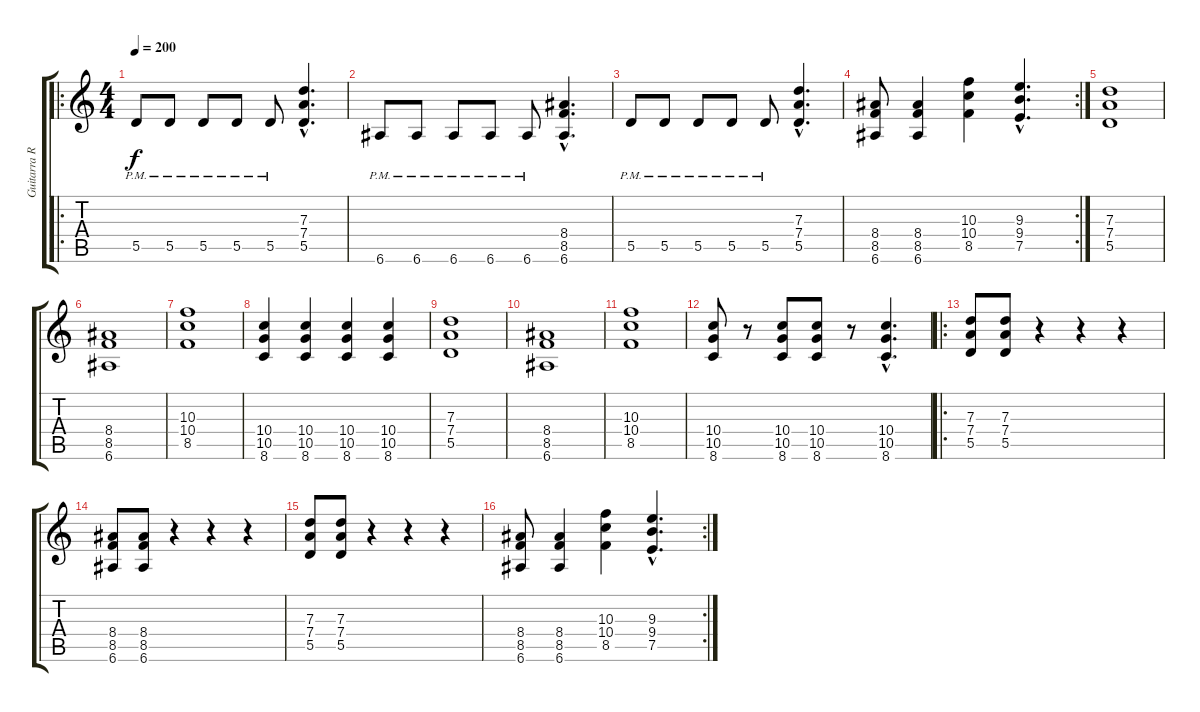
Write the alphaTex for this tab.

\track ("Guitarra Rítmica" "Guitarra R") {instrument electricguitarclean}
\staff {score tabs}
\tuning (E4 B3 G3 D3 A2 E2) {hide}
\ro
\ts (4 4)
\tempo 200
\clef g2
\ks c
5.5{pm}.8{dy f} 5.5{pm}.8 5.5{pm}.8 5.5{pm}.8 5.5{pm}.8 (7.3{hac} 7.4{hac} 5.5{hac}).4{d} |
6.6{pm}.8 6.6{pm}.8 6.6{pm}.8 6.6{pm}.8 6.6{pm}.8 (8.4{hac} 8.5{hac} 6.6{hac}).4{d} |
5.5{pm}.8 5.5{pm}.8 5.5{pm}.8 5.5{pm}.8 5.5{pm}.8 (7.3{hac} 7.4{hac} 5.5{hac}).4{d} |
\rc 2
(8.4 8.5 6.6).8 (8.4 8.5 6.6).4 (10.3 10.4 8.5).4 (9.3{hac} 9.4{hac} 7.5{hac}).4{d} |
(7.3 7.4 5.5).1 |
(8.4 8.5 6.6).1 |
(10.3 10.4 8.5).1 |
(10.4 10.5 8.6).4 (10.4 10.5 8.6).4 (10.4 10.5 8.6).4 (10.4 10.5 8.6).4 |
(7.3 7.4 5.5).1 |
(8.4 8.5 6.6).1 |
(10.3 10.4 8.5).1 |
(10.4 10.5 8.6).8 r.8 (10.4 10.5 8.6).8 (10.4 10.5 8.6).8 r.8 (10.4{hac} 10.5{hac} 8.6{hac}).4{d} |
\ro
(7.3 7.4 5.5).8 (7.3 7.4 5.5).8 r.4 r.4 r.4 |
(8.4 8.5 6.6).8 (8.4 8.5 6.6).8 r.4 r.4 r.4 |
(7.3 7.4 5.5).8 (7.3 7.4 5.5).8 r.4 r.4 r.4 |
\rc 2
(8.4 8.5 6.6).8 (8.4 8.5 6.6).4 (10.3 10.4 8.5).4 (9.3{hac} 9.4{hac} 7.5{hac}).4{d}
